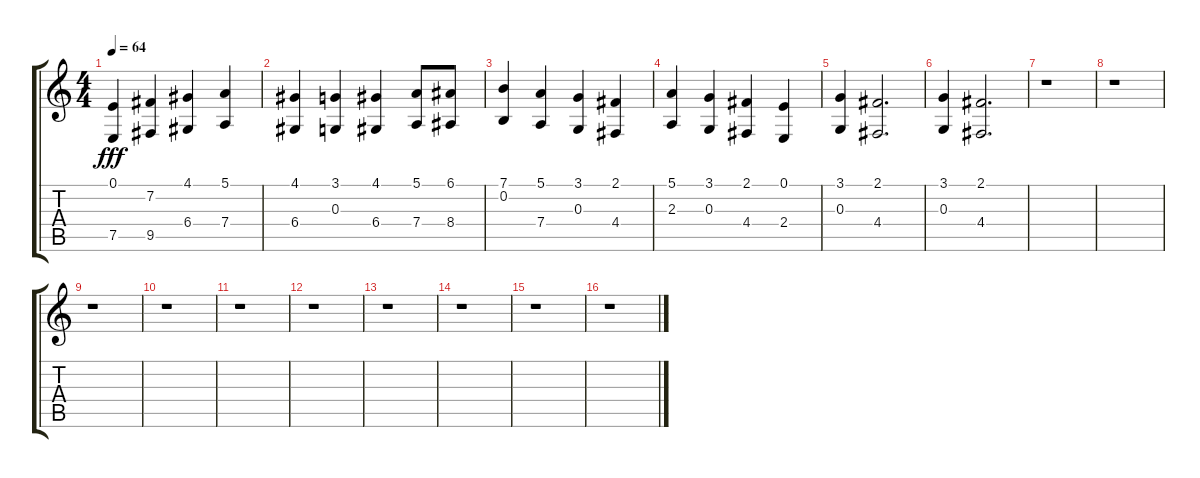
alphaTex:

\track "" {instrument lead6voice}
\staff {score tabs}
\tuning (E4 B3 G3 D3 A2 E2) {hide}
\ts (4 4)
\tempo 64
\clef g2
\ks c
(0.1 7.5).4{dy fff} (7.2 9.5).4 (4.1 6.4).4 (5.1 7.4).4 |
(4.1 6.4).4 (3.1 0.3).4 (4.1 6.4).4 (5.1 7.4).8 (6.1 8.4).8 |
(7.1 0.2).4 (5.1 7.4).4 (3.1 0.3).4 (2.1 4.4).4 |
(5.1 2.3).4 (3.1 0.3).4 (2.1 4.4).4 (0.1 2.4).4 |
(3.1 0.3).4 (2.1 4.4).2{d} |
(3.1 0.3).4 (2.1 4.4).2{d} |
r.1 |
r.1 |
r.1 |
r.1 |
r.1 |
r.1 |
r.1 |
r.1 |
r.1 |
r.1
